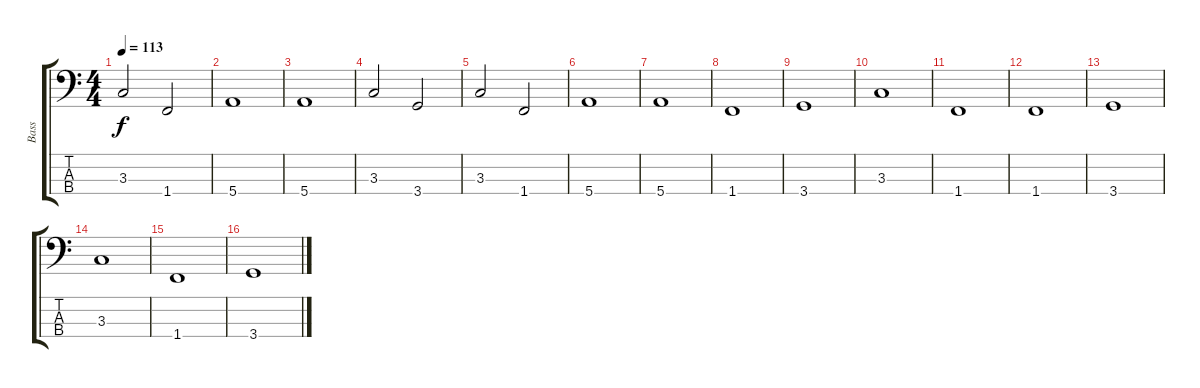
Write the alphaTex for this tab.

\track ("Bass" "Bass") {instrument electricbassfinger}
\staff {score tabs}
\tuning (G2 D2 A1 E1) {hide}
\ts (4 4)
\tempo 113
\clef f4
\ks c
3.3.2{dy f} 1.4.2 |
5.4.1 |
5.4.1 |
3.3.2 3.4.2 |
3.3.2 1.4.2 |
5.4.1 |
5.4.1 |
1.4.1 |
3.4.1 |
3.3.1 |
1.4.1 |
1.4.1 |
3.4.1 |
3.3.1 |
1.4.1 |
3.4.1
